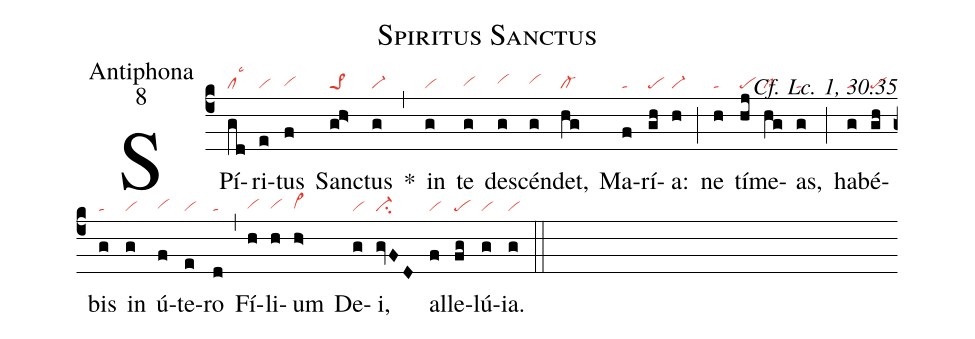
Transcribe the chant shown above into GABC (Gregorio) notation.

name:Spiritus Sanctus;
office-part:Antiphona;
mode:8;
commentary:Cf. Lc. 1, 30.35;
nabc-lines:1;
%%
(c4)
SPí(gd|cllsc3)ri(e|vi)tus(f|vihg) San(gh>|pe>1)ctus(g|vi-) *(,)
in(g|vi) te(g|vihg) de(g|vihh)scén(g|vihh)det,(hg|cl-) Ma(f|ta)rí(gh|pe)a:(h|vi-) (;)
ne(h|ta) tí(hj|pe)me(hg|cl)as,(g|ta) (;)
ha(g|ta)bé(gh|pe)bis(g|ta) in(g|vi) ú(f|vihg)te(e|vi)ro(d|ta) (,)
Fí(h|vihg)li(h|vihg)um(h>|vi>hg) De(g|vi)i,(gvFD|ci-) al(f|vi)le(fg|pe)lú(g|vi)ia.(g|vi) (::)
